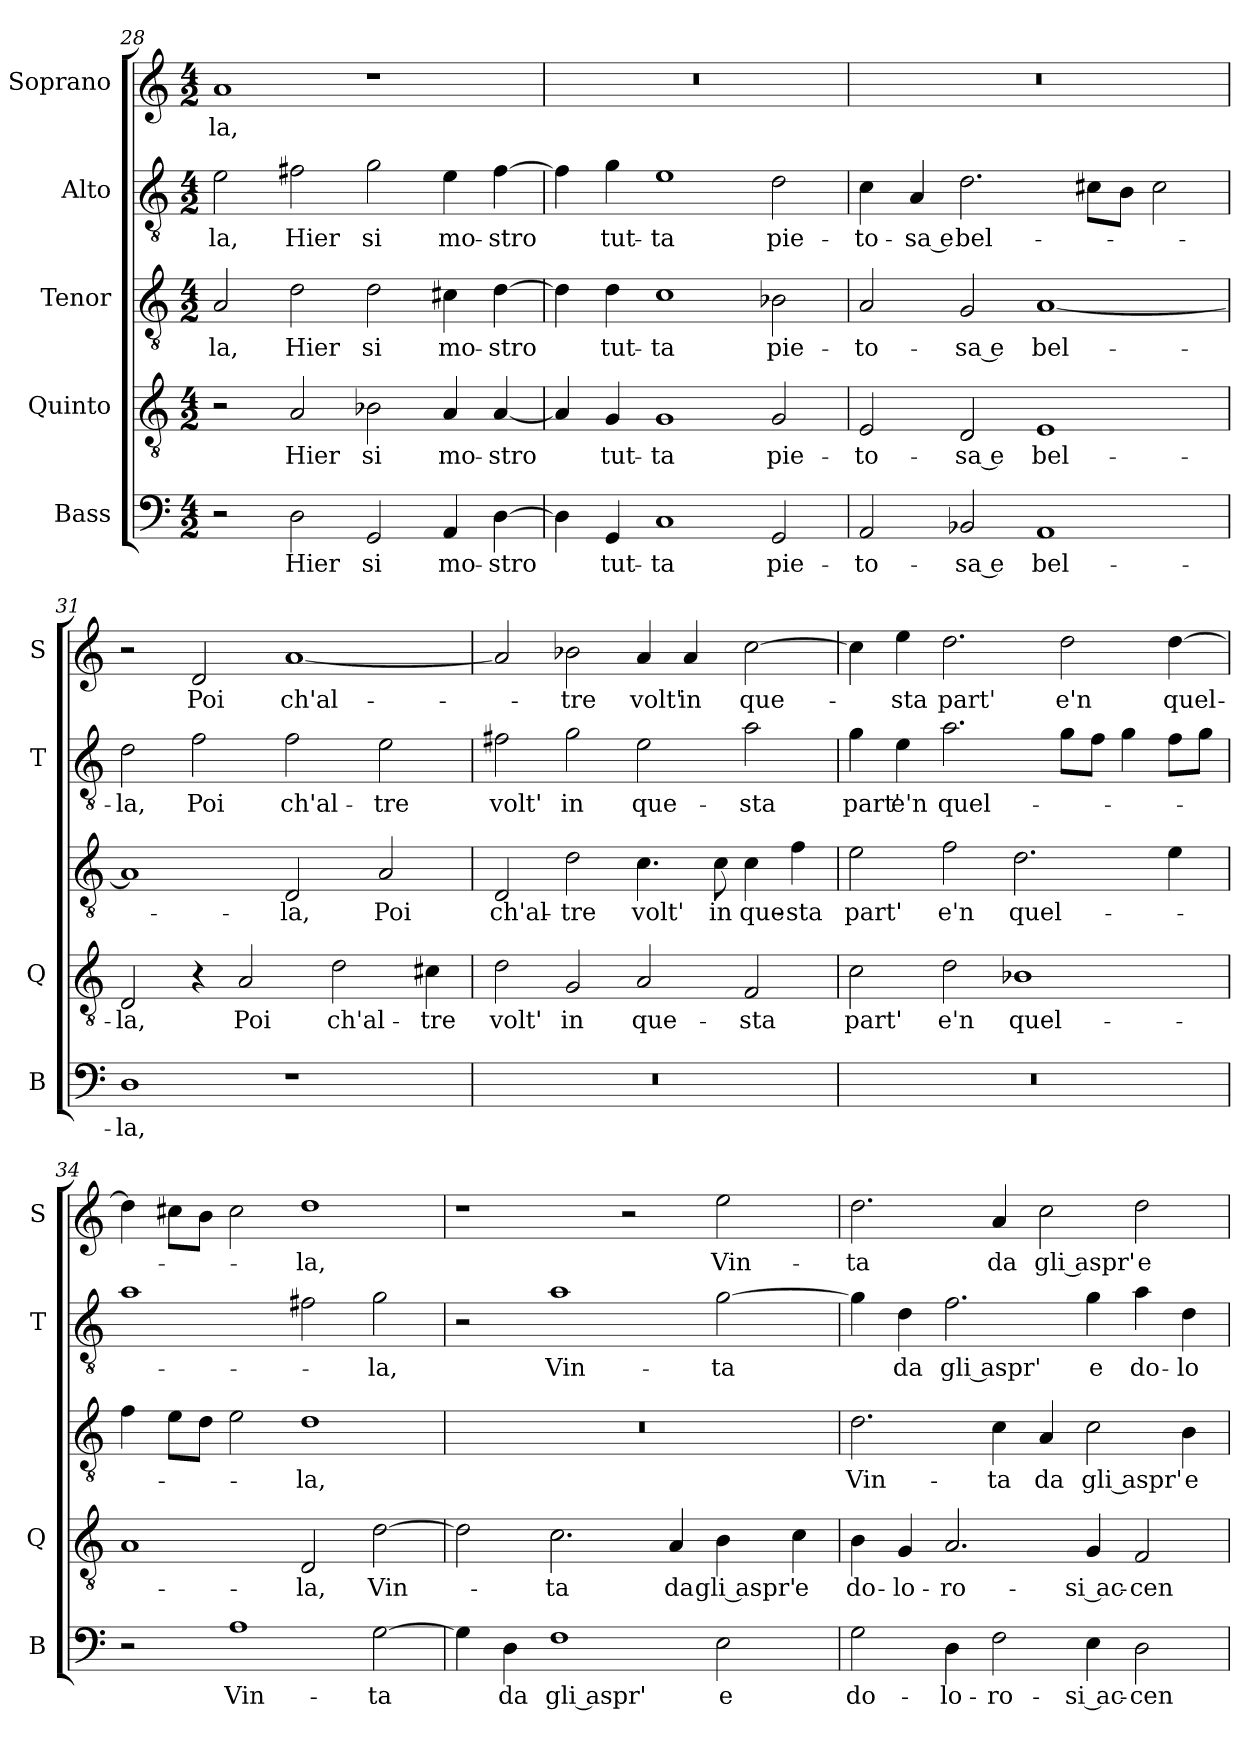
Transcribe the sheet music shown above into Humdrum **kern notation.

**kern	**text	**kern	**text	**kern	**text	**kern	**text	**kern	**text
*part5	*part5	*part4	*part4	*part3	*part3	*part2	*part2	*part1	*part1
*staff5	*staff5	*staff4	*staff4	*staff3	*staff3	*staff2	*staff2	*staff1	*staff1
*I"Bass	*	*I"Quinto	*	*I"Tenor	*	*I"Alto	*	*I"Soprano	*
*I'B	*	*I'Q	*	*	*	*I'T	*	*I'S	*
*clefF4	*	*clefGv2	*	*clefGv2	*	*clefGv2	*	*clefG2	*
*k[]	*	*k[]	*	*k[]	*	*k[]	*	*k[]	*
*C:	*	*C:	*	*C:	*	*C:	*	*C:	*
*M4/2	*	*M4/2	*	*M4/2	*	*M4/2	*	*M4/2	*
=28	=28	=28	=28	=28	=28	=28	=28	=28	=28
!	!	!	!	!	!LO:LY:b	!	!LO:LY:b	!	!LO:LY:b
2r	.	2r	.	2A/	-la,	2e\	-la,	1a	-la,
!	!LO:LY:b	!	!LO:LY:b	!	!LO:LY:b	!	!LO:LY:b	!	!
2D\	Hier	2A/	Hier	2d\	Hier	2f#X\	Hier	.	.
!	!LO:LY:b	!	!LO:LY:b	!	!LO:LY:b	!	!LO:LY:b	!	!
2GG/	si	2B-X\	si	2d\	si	2g\	si	1r	.
!	!LO:LY:b	!	!LO:LY:b	!	!LO:LY:b	!	!LO:LY:b	!	!
4AA/	mo-	4A/	mo-	4c#X\	mo-	4e\	mo-	.	.
!	!LO:LY:b	!	!LO:LY:b	!	!LO:LY:b	!	!LO:LY:b	!	!
[4D\	-stro	[4A/	-stro	[4d\	-stro	[4f#\	-stro	.	.
!!LO:LB:g=z
=29	=29	=29	=29	=29	=29	=29	=29	=29	=29
4D\]	.	4A/]	.	4d\]	.	4f#\]	.	0r	.
!	!LO:LY:b	!	!LO:LY:b	!	!LO:LY:b	!	!LO:LY:b	!	!
4GG/	tut-	4G/	tut-	4d\	tut-	4g\	tut-	.	.
!	!LO:LY:b	!	!LO:LY:b	!	!LO:LY:b	!	!LO:LY:b	!	!
1C	-ta	1G	-ta	1c	-ta	1e	-ta	.	.
!	!LO:LY:b	!	!LO:LY:b	!	!LO:LY:b	!	!LO:LY:b	!	!
2GG/	pie-	2G/	pie-	2B-X\	pie-	2d\	pie-	.	.
=30	=30	=30	=30	=30	=30	=30	=30	=30	=30
!	!LO:LY:b	!	!LO:LY:b	!	!LO:LY:b	!	!LO:LY:b	!	!
2AA/	-to-	2E/	-to-	2A/	-to-	4c\	-to-	0r	.
!	!	!	!	!	!	!	!LO:LY:b	!	!
.	.	.	.	.	.	4A/	-sa e	.	.
!	!LO:LY:b	!	!LO:LY:b	!	!LO:LY:b	!	!LO:LY:b	!	!
2BB-X/	-sa e	2D/	-sa e	2G/	-sa e	2.d\	bel-	.	.
!	!LO:LY:b	!	!LO:LY:b	!	!LO:LY:b	!	!	!	!
1AA	bel-	1E	bel-	[1A	bel-	.	.	.	.
.	.	.	.	.	.	8c#X\L	.	.	.
.	.	.	.	.	.	8B\J	.	.	.
.	.	.	.	.	.	2c#\	.	.	.
=31	=31	=31	=31	=31	=31	=31	=31	=31	=31
!	!LO:LY:b	!	!LO:LY:b	!	!	!	!LO:LY:b	!	!
1D	-la,	2D/	-la,	1A]	.	2d\	-la,	2r	.
!	!	!	!	!	!	!	!LO:LY:b	!	!LO:LY:b
.	.	4r	.	.	.	2f\	Poi	2d/	Poi
!	!	!	!LO:LY:b	!	!	!	!	!	!
.	.	2A/	Poi	.	.	.	.	.	.
!	!	!	!	!	!LO:LY:b	!	!LO:LY:b	!	!LO:LY:b
1r	.	.	.	2D/	-la,	2f\	ch'al-	[1a	ch'al-
!	!	!	!LO:LY:b	!	!	!	!	!	!
.	.	2d\	ch'al-	.	.	.	.	.	.
!	!	!	!	!	!LO:LY:b	!	!LO:LY:b	!	!
.	.	.	.	2A/	Poi	2e\	-tre	.	.
!	!	!	!LO:LY:b	!	!	!	!	!	!
.	.	4c#X\	-tre	.	.	.	.	.	.
=32	=32	=32	=32	=32	=32	=32	=32	=32	=32
!	!	!	!LO:LY:b	!	!LO:LY:b	!	!LO:LY:b	!	!
0r	.	2d\	volt'	2D/	ch'al-	2f#X\	volt'	2a/]	.
!	!	!	!LO:LY:b	!	!LO:LY:b	!	!LO:LY:b	!	!LO:LY:b
.	.	2G/	in	2d\	-tre	2g\	in	2b-X\	-tre
!	!	!	!LO:LY:b	!	!LO:LY:b	!	!LO:LY:b	!	!LO:LY:b
.	.	2A/	que-	4.c\	volt'	2e\	que-	4a/	volt'
!	!	!	!	!	!	!	!	!	!LO:LY:b
.	.	.	.	.	.	.	.	4a/	in
!	!	!	!	!	!LO:LY:b	!	!	!	!
.	.	.	.	8c\	in	.	.	.	.
!	!	!	!LO:LY:b	!	!LO:LY:b	!	!LO:LY:b	!	!LO:LY:b
.	.	2F/	-sta	4c\	que-	2a\	-sta	[2cc\	que-
!	!	!	!	!	!LO:LY:b	!	!	!	!
.	.	.	.	4f\	-sta	.	.	.	.
!!LO:PB:g=z
=33	=33	=33	=33	=33	=33	=33	=33	=33	=33
!	!	!	!LO:LY:b	!	!LO:LY:b	!	!LO:LY:b	!	!
0r	.	2c\	part'	2e\	part'	4g\	part'	4cc\]	.
!	!	!	!	!	!	!	!LO:LY:b	!	!LO:LY:b
.	.	.	.	.	.	4e\	e'n	4ee\	-sta
!	!	!	!LO:LY:b	!	!LO:LY:b	!	!LO:LY:b	!	!LO:LY:b
.	.	2d\	e'n	2f\	e'n	2.a\	quel-	2.dd\	part'
!	!	!	!LO:LY:b	!	!LO:LY:b	!	!	!	!
.	.	1B-X	quel-	2.d\	quel-	.	.	.	.
!	!	!	!	!	!	!	!	!	!LO:LY:b
.	.	.	.	.	.	8g\L	.	2dd\	e'n
.	.	.	.	.	.	8f\J	.	.	.
.	.	.	.	.	.	4g\	.	.	.
!	!	!	!	!	!	!	!	!	!LO:LY:b
.	.	.	.	4e\	.	8f\L	.	[4dd\	quel-
.	.	.	.	.	.	8g\J	.	.	.
=34	=34	=34	=34	=34	=34	=34	=34	=34	=34
2r	.	1A	.	4f\	.	1a	.	4dd\]	.
.	.	.	.	8e\L	.	.	.	8cc#X\L	.
.	.	.	.	8d\J	.	.	.	8b\J	.
!	!LO:LY:b	!	!	!	!	!	!	!	!
1A	Vin-	.	.	2e\	.	.	.	2cc#\	.
!	!	!	!LO:LY:b	!	!LO:LY:b	!	!	!	!LO:LY:b
.	.	2D/	-la,	1d	-la,	2f#X\	.	1dd	-la,
!	!LO:LY:b	!	!LO:LY:b	!	!	!	!LO:LY:b	!	!
[2G\	-ta	[2d\	Vin-	.	.	2g\	-la,	.	.
=35	=35	=35	=35	=35	=35	=35	=35	=35	=35
4G\]	.	2d\]	.	0r	.	2r	.	1r	.
!	!LO:LY:b	!	!	!	!	!	!	!	!
4D\	da	.	.	.	.	.	.	.	.
!	!LO:LY:b	!	!LO:LY:b	!	!	!	!LO:LY:b	!	!
1F	gli aspr'	2.c\	-ta	.	.	1a	Vin-	.	.
.	.	.	.	.	.	.	.	2r	.
!	!	!	!LO:LY:b	!	!	!	!	!	!
.	.	4A/	da	.	.	.	.	.	.
!	!LO:LY:b	!	!LO:LY:b	!	!	!	!LO:LY:b	!	!LO:LY:b
2E\	e	4B\	gli aspr'	.	.	[2g\	-ta	2ee\	Vin-
!	!	!	!LO:LY:b	!	!	!	!	!	!
.	.	4c\	e	.	.	.	.	.	.
!!LO:LB:g=z
=36	=36	=36	=36	=36	=36	=36	=36	=36	=36
!	!LO:LY:b	!	!LO:LY:b	!	!LO:LY:b	!	!	!	!LO:LY:b
2G\	do-	4B\	do-	2.d\	Vin-	4g\]	.	2.dd\	-ta
!	!	!	!LO:LY:b	!	!	!	!LO:LY:b	!	!
.	.	4G/	-lo-	.	.	4d\	da	.	.
!	!LO:LY:b	!	!LO:LY:b	!	!	!	!LO:LY:b	!	!
4D\	-lo-	2.A/	-ro-	.	.	2.f\	gli aspr'	.	.
!	!LO:LY:b	!	!	!	!LO:LY:b	!	!	!	!LO:LY:b
2F\	-ro-	.	.	4c\	-ta	.	.	4a/	da
!	!	!	!	!	!LO:LY:b	!	!	!	!LO:LY:b
.	.	.	.	4A/	da	.	.	2cc\	gli aspr'
!	!LO:LY:b	!	!LO:LY:b	!	!LO:LY:b	!	!LO:LY:b	!	!
4E\	-si ac-	4G/	-si ac-	2c\	gli aspr'	4g\	e	.	.
!	!LO:LY:b	!	!LO:LY:b	!	!	!	!LO:LY:b	!	!LO:LY:b
2D\	-cen-	2F/	-cen-	.	.	4a\	do-	2dd\	e
!	!	!	!	!	!LO:LY:b	!	!LO:LY:b	!	!
.	.	.	.	4B\	e	4d\	-lo-	.	.
=	=	=	=	=	=	=	=	=	=
*-	*-	*-	*-	*-	*-	*-	*-	*-	*-
